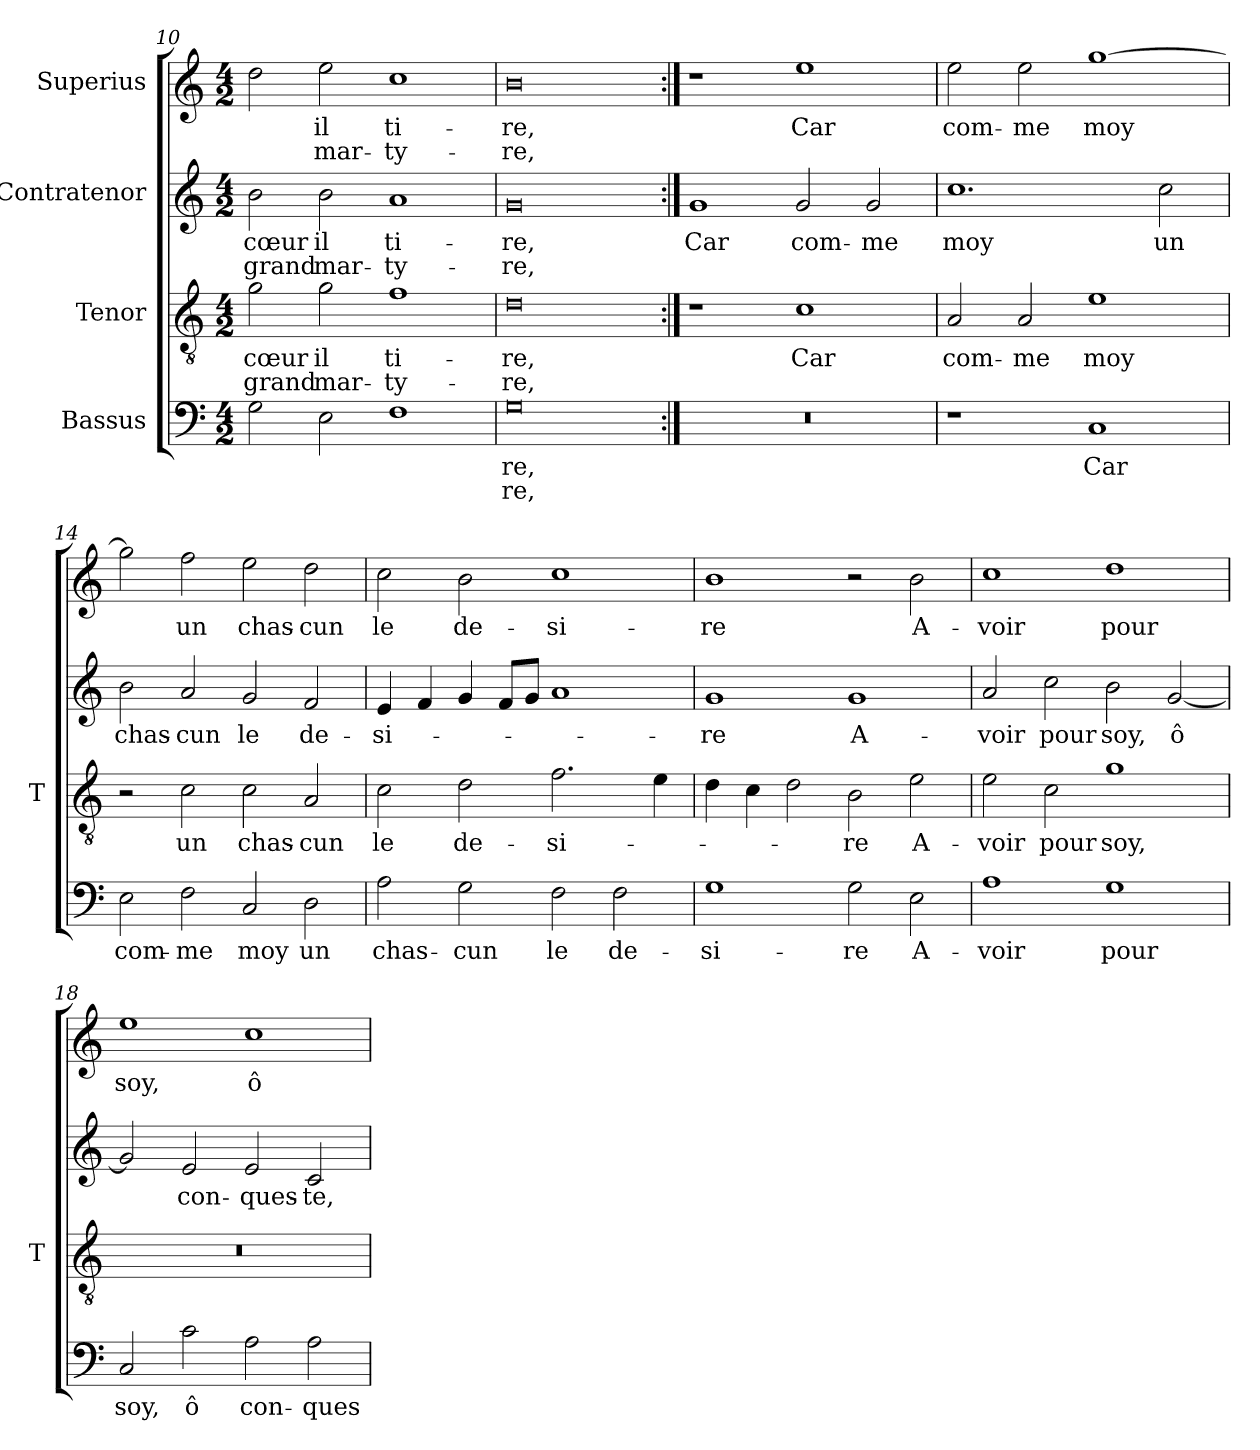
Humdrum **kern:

**kern	**text	**text	**kern	**text	**text	**kern	**text	**text	**kern	**text	**text
*part4	*part4	*part4	*part3	*part3	*part3	*part2	*part2	*part2	*part1	*part1	*part1
*staff4	*staff4	*staff4	*staff3	*staff3	*staff3	*staff2	*staff2	*staff2	*staff1	*staff1	*staff1
*I"Bassus	*	*	*I"Tenor	*	*	*I"Contratenor	*	*	*I"Superius	*	*
*	*	*	*I'T	*	*	*	*	*	*	*	*
*clefF4	*	*	*clefGv2	*	*	*clefG2	*	*	*clefG2	*	*
*k[]	*	*	*k[]	*	*	*k[]	*	*	*k[]	*	*
*M4/2	*	*	*M4/2	*	*	*M4/2	*	*	*M4/2	*	*
=10	=10	=10	=10	=10	=10	=10	=10	=10	=10	=10	=10
2G	.	.	2g	-cœur	-grand	2b	-cœur	-grand	2dd	.	.
2E	.	.	2g	-il	mar-	2b	-il	mar-	2ee	-il	mar-
1F	.	.	1f	ti-	ty-	1a	ti-	ty-	1cc	ti-	ty-
=11	=11	=11	=11	=11	=11	=11	=11	=11	=11	=11	=11
0G	-re,	-re,	0d	-re,	-re,	0g	-re,	-re,	0b	-re,	-re,
=12:|!	=12:|!	=12:|!	=12:|!	=12:|!	=12:|!	=12:|!	=12:|!	=12:|!	=12:|!	=12:|!	=12:|!
0r	.	.	1r	.	.	1g	-Car	.	1r	.	.
.	.	.	1c	-Car	.	2g	com-	.	1ee	-Car	.
.	.	.	.	.	.	2g	-me	.	.	.	.
=13	=13	=13	=13	=13	=13	=13	=13	=13	=13	=13	=13
1r	.	.	2A	com-	.	1.cc	-moy	.	2ee	com-	.
.	.	.	2A	-me	.	.	.	.	2ee	-me	.
1C	-Car	.	1e	-moy	.	.	.	.	[1gg	-moy	.
.	.	.	.	.	.	2cc	-un	.	.	.	.
=14	=14	=14	=14	=14	=14	=14	=14	=14	=14	=14	=14
2E	com-	.	2r	.	.	2b	chas-	.	2gg]	.	.
2F	-me	.	2c	-un	.	2a	-cun	.	2ff	-un	.
2C	-moy	.	2c	chas-	.	2g	-le	.	2ee	chas-	.
2D	-un	.	2A	-cun	.	2f	de-	.	2dd	-cun	.
=15	=15	=15	=15	=15	=15	=15	=15	=15	=15	=15	=15
2A	chas-	.	2c	-le	.	4e	si-	.	2cc	-le	.
.	.	.	.	.	.	4f	.	.	.	.	.
2G	-cun	.	2d	de-	.	4g	.	.	2b	de-	.
.	.	.	.	.	.	8fL	.	.	.	.	.
.	.	.	.	.	.	8gJ	.	.	.	.	.
2F	-le	.	2.f	si-	.	1a	.	.	1cc	si-	.
2F	de-	.	.	.	.	.	.	.	.	.	.
.	.	.	4e	.	.	.	.	.	.	.	.
=16	=16	=16	=16	=16	=16	=16	=16	=16	=16	=16	=16
1G	si-	.	4d	.	.	1g	-re	.	1b	-re	.
.	.	.	4c	.	.	.	.	.	.	.	.
.	.	.	2d	.	.	.	.	.	.	.	.
2G	-re	.	2B	-re	.	1g	A-	.	2r	.	.
2E	A-	.	2e	A-	.	.	.	.	2b	A-	.
=17	=17	=17	=17	=17	=17	=17	=17	=17	=17	=17	=17
1A	-voir	.	2e	-voir	.	2a	-voir	.	1cc	-voir	.
.	.	.	2c	-pour	.	2cc	-pour	.	.	.	.
1G	-pour	.	1g	-soy,	.	2b	-soy,	.	1dd	-pour	.
.	.	.	.	.	.	[2g	-ô	.	.	.	.
=18	=18	=18	=18	=18	=18	=18	=18	=18	=18	=18	=18
2C	-soy,	.	0r	.	.	2g]	.	.	1ee	-soy,	.
2c	-ô	.	.	.	.	2e	con-	.	.	.	.
2A	con-	.	.	.	.	2e	ques-	.	1cc	-ô	.
2A	ques-	.	.	.	.	2c	-te,	.	.	.	.
=	=	=	=	=	=	=	=	=	=	=	=
*-	*-	*-	*-	*-	*-	*-	*-	*-	*-	*-	*-
